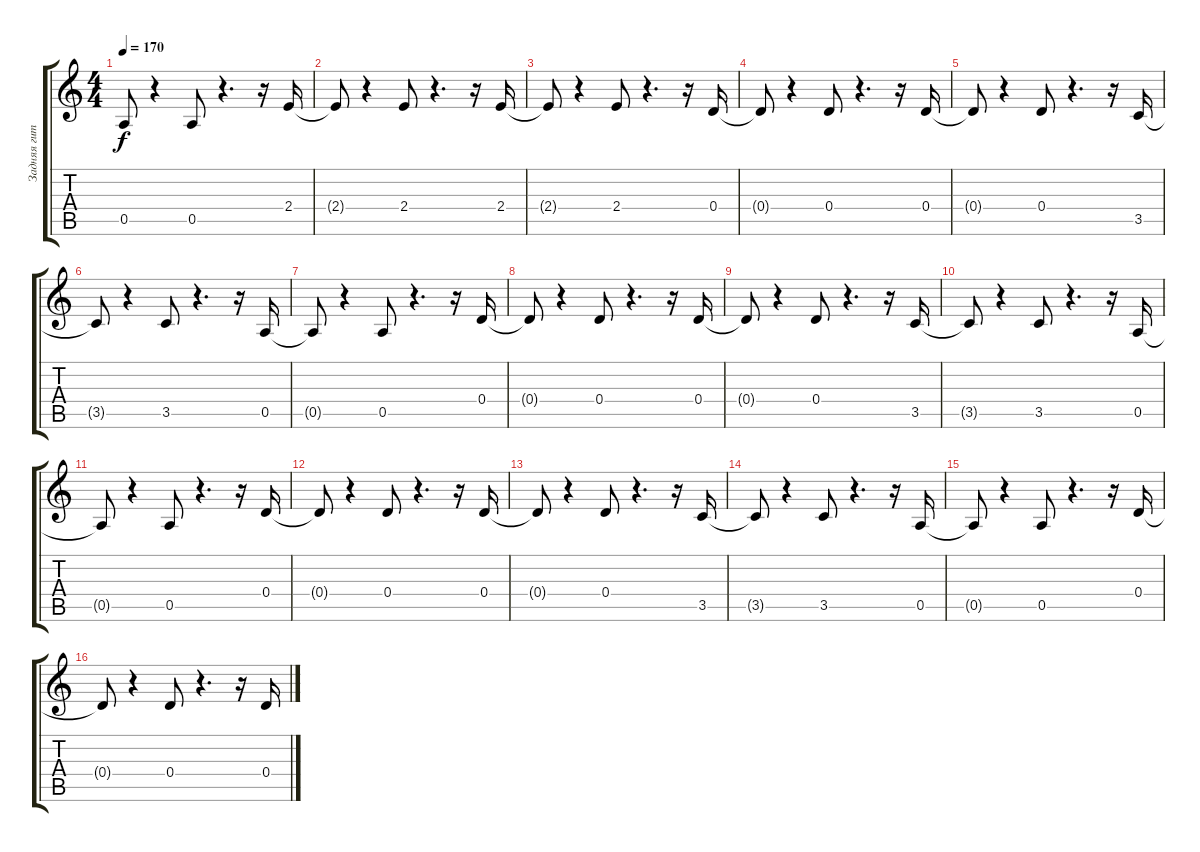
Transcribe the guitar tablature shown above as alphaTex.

\track ("Задняя гитара" "Задняя гит") {instrument distortionguitar}
\staff {score tabs}
\tuning (E4 B3 G3 D3 A2 E2) {hide}
\ts (4 4)
\tempo 170
\clef g2
\ks c
0.5{t}.8{dy f} r.4 0.5.8 r.4{d} r.16 2.4.16 |
2.4{t}.8 r.4 2.4.8 r.4{d} r.16 2.4.16 |
2.4{t}.8 r.4 2.4.8 r.4{d} r.16 0.4.16 |
0.4{t}.8 r.4 0.4.8 r.4{d} r.16 0.4.16 |
0.4{t}.8 r.4 0.4.8 r.4{d} r.16 3.5.16 |
3.5{t}.8 r.4 3.5.8 r.4{d} r.16 0.5.16 |
0.5{t}.8 r.4 0.5.8 r.4{d} r.16 0.4.16 |
0.4{t}.8 r.4 0.4.8 r.4{d} r.16 0.4.16 |
0.4{t}.8 r.4 0.4.8 r.4{d} r.16 3.5.16 |
3.5{t}.8 r.4 3.5.8 r.4{d} r.16 0.5.16 |
0.5{t}.8 r.4 0.5.8 r.4{d} r.16 0.4.16 |
0.4{t}.8 r.4 0.4.8 r.4{d} r.16 0.4.16 |
0.4{t}.8 r.4 0.4.8 r.4{d} r.16 3.5.16 |
3.5{t}.8 r.4 3.5.8 r.4{d} r.16 0.5.16 |
0.5{t}.8 r.4 0.5.8 r.4{d} r.16 0.4.16 |
0.4{t}.8 r.4 0.4.8 r.4{d} r.16 0.4.16
